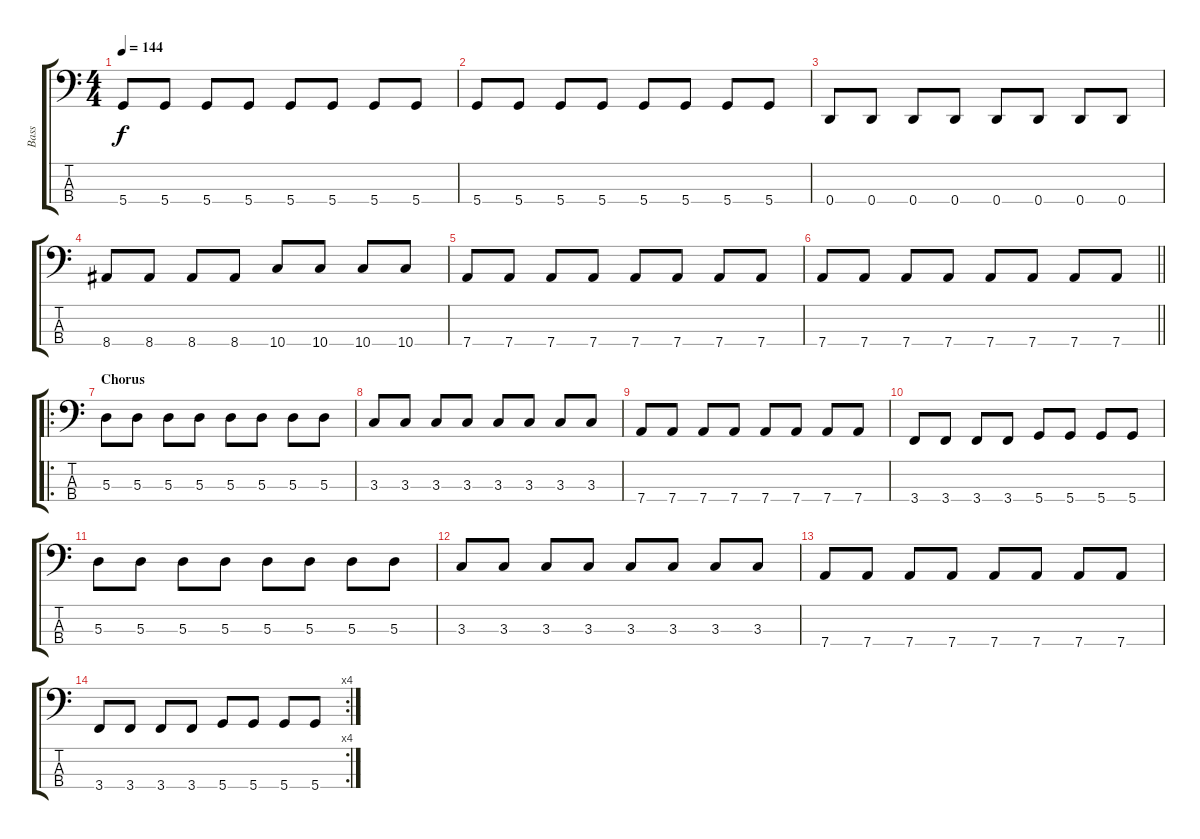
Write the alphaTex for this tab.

\track ("Bass" "Bass") {instrument electricbassfinger}
\staff {score tabs}
\tuning (G2 D2 A1 D1) {hide}
\ts (4 4)
\tempo 144
\clef f4
\ks c
5.4.8{dy f} 5.4.8 5.4.8 5.4.8 5.4.8 5.4.8 5.4.8 5.4.8 |
5.4.8 5.4.8 5.4.8 5.4.8 5.4.8 5.4.8 5.4.8 5.4.8 |
0.4.8 0.4.8 0.4.8 0.4.8 0.4.8 0.4.8 0.4.8 0.4.8 |
8.4.8 8.4.8 8.4.8 8.4.8 10.4.8 10.4.8 10.4.8 10.4.8 |
7.4.8 7.4.8 7.4.8 7.4.8 7.4.8 7.4.8 7.4.8 7.4.8 |
\barLineRight lightlight
7.4.8 7.4.8 7.4.8 7.4.8 7.4.8 7.4.8 7.4.8 7.4.8 |
\ro
\section ("" "Chorus")
5.3.8 5.3.8 5.3.8 5.3.8 5.3.8 5.3.8 5.3.8 5.3.8 |
3.3.8 3.3.8 3.3.8 3.3.8 3.3.8 3.3.8 3.3.8 3.3.8 |
7.4.8 7.4.8 7.4.8 7.4.8 7.4.8 7.4.8 7.4.8 7.4.8 |
3.4.8 3.4.8 3.4.8 3.4.8 5.4.8 5.4.8 5.4.8 5.4.8 |
5.3.8 5.3.8 5.3.8 5.3.8 5.3.8 5.3.8 5.3.8 5.3.8 |
3.3.8 3.3.8 3.3.8 3.3.8 3.3.8 3.3.8 3.3.8 3.3.8 |
7.4.8 7.4.8 7.4.8 7.4.8 7.4.8 7.4.8 7.4.8 7.4.8 |
\rc 4
3.4.8 3.4.8 3.4.8 3.4.8 5.4.8 5.4.8 5.4.8 5.4.8
